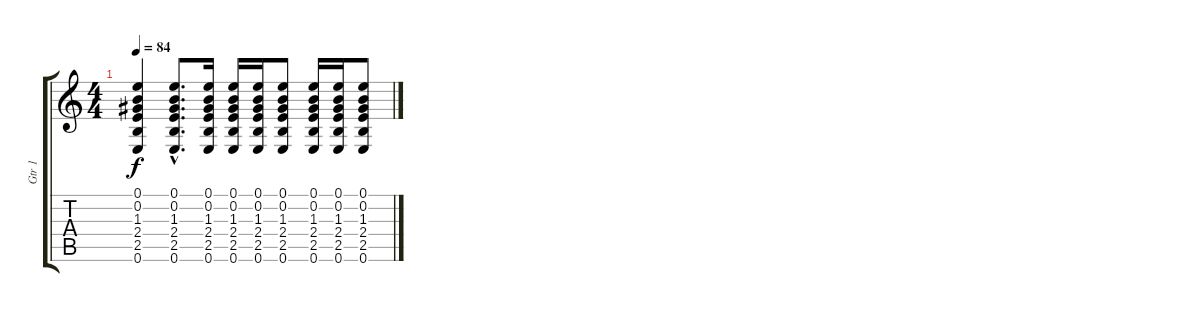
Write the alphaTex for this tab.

\track ("Gtr 1" "Gtr 1") {instrument acousticguitarsteel}
\staff {score tabs}
\tuning (E4 B3 G3 D3 A2 E2) {hide}
\ts (4 4)
\tempo 84
\clef g2
\ks c
(0.1 0.2 1.3 2.4 2.5 0.6).4{dy f} (0.1{hac} 0.2{hac} 1.3{hac} 2.4{hac} 2.5{hac} 0.6{hac}).8{d} (0.1 0.2 1.3 2.4 2.5 0.6).16 (0.1 0.2 1.3 2.4 2.5 0.6).16 (0.1 0.2 1.3 2.4 2.5 0.6).16 (0.1 0.2 1.3 2.4 2.5 0.6).8 (0.1 0.2 1.3 2.4 2.5 0.6).16 (0.1 0.2 1.3 2.4 2.5 0.6).16 (0.1 0.2 1.3 2.4 2.5 0.6).8
